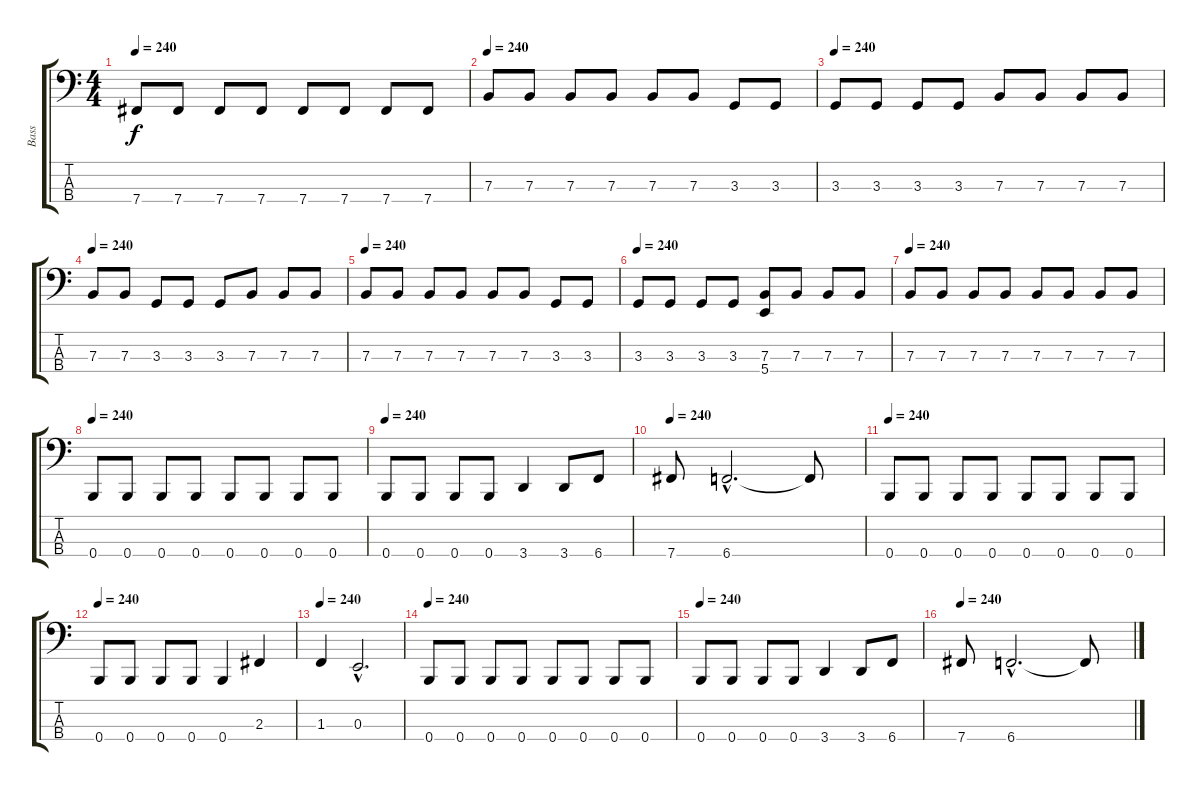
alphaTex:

\track ("Bass" "Bass") {instrument electricbasspick}
\staff {score tabs}
\tuning (D2 A1 E1 B0) {hide}
\ts (4 4)
\tempo 240
\clef f4
\ks c
7.4.8{dy f} 7.4.8 7.4.8 7.4.8 7.4.8 7.4.8 7.4.8 7.4.8 |
\tempo 240
7.3.8 7.3.8 7.3.8 7.3.8 7.3.8 7.3.8 3.3.8 3.3.8 |
\tempo 240
3.3.8 3.3.8 3.3.8 3.3.8 7.3.8 7.3.8 7.3.8 7.3.8 |
\tempo 240
7.3.8 7.3.8 3.3.8 3.3.8 3.3.8 7.3.8 7.3.8 7.3.8 |
\tempo 240
7.3.8 7.3.8 7.3.8 7.3.8 7.3.8 7.3.8 3.3.8 3.3.8 |
\tempo 240
3.3.8 3.3.8 3.3.8 3.3.8 (7.3 5.4).8 7.3.8 7.3.8 7.3.8 |
\tempo 240
7.3.8 7.3.8 7.3.8 7.3.8 7.3.8 7.3.8 7.3.8 7.3.8 |
\tempo 240
0.4.8 0.4.8 0.4.8 0.4.8 0.4.8 0.4.8 0.4.8 0.4.8 |
\tempo 240
0.4.8 0.4.8 0.4.8 0.4.8 3.4.4 3.4.8 6.4.8 |
\tempo 240
7.4.8 6.4{hac}.2{d} 6.4{t}.8 |
\tempo 240
0.4.8 0.4.8 0.4.8 0.4.8 0.4.8 0.4.8 0.4.8 0.4.8 |
\tempo 240
0.4.8 0.4.8 0.4.8 0.4.8 0.4.4 2.3.4 |
\tempo 240
1.3.4 0.3{hac}.2{d} |
\tempo 240
0.4.8 0.4.8 0.4.8 0.4.8 0.4.8 0.4.8 0.4.8 0.4.8 |
\tempo 240
0.4.8 0.4.8 0.4.8 0.4.8 3.4.4 3.4.8 6.4.8 |
\tempo 240
7.4.8 6.4{hac}.2{d} 6.4{t}.8
